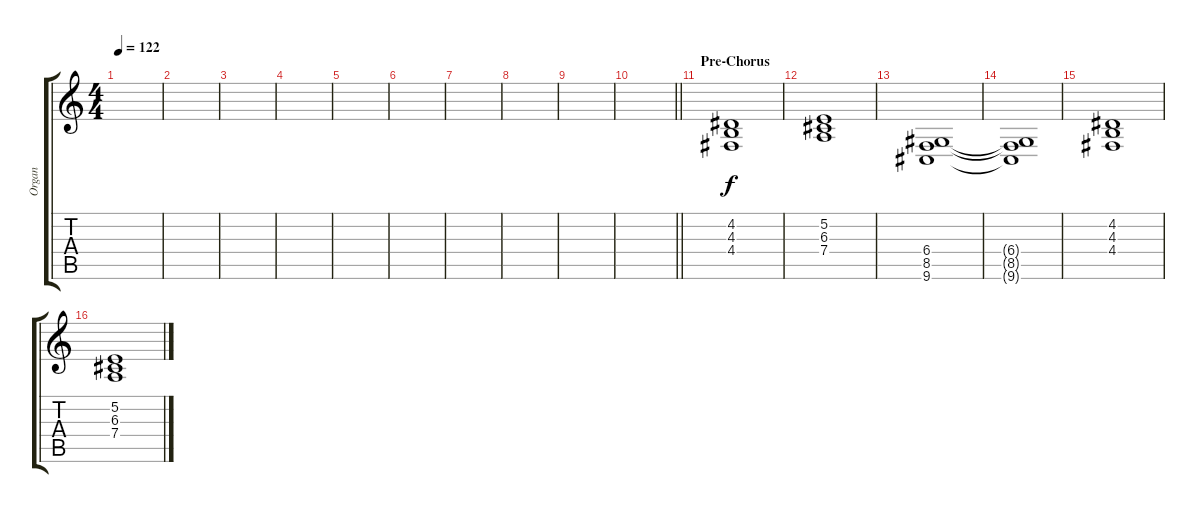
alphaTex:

\track ("Organ" "Organ") {instrument drawbarorgan}
\staff {score tabs}
\tuning (E4 B3 G3 D3 A2 E2) {hide}
\ts (4 4)
\tempo 122
\clef g2
\ks c
|
|
|
|
|
|
|
|
|
\barLineRight lightlight
|
\section ("" "Pre-Chorus")
(4.2 4.3 4.4).1{volume 9} |
(5.2 6.3 7.4).1 |
(6.4 8.5 9.6).1 |
(6.4{t} 8.5{t} 9.6{t}).1 |
(4.2 4.3 4.4).1 |
(5.2 6.3 7.4).1
